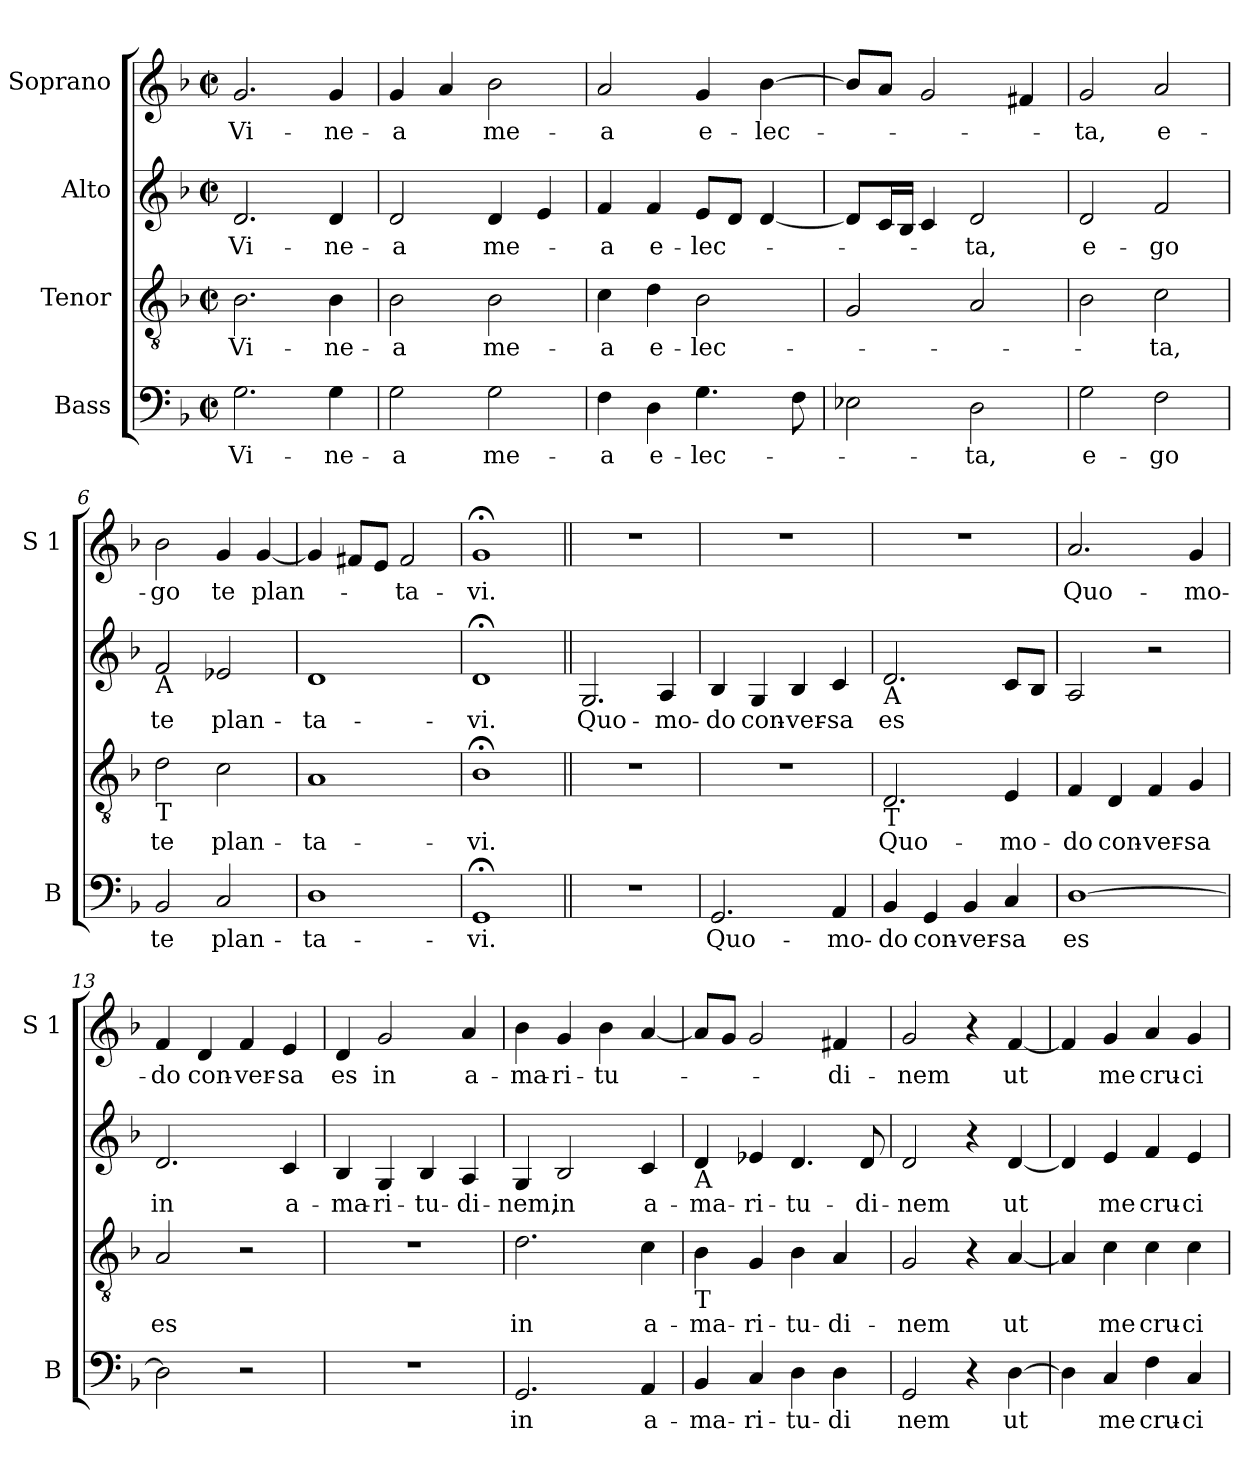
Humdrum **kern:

**kern	**text	**kern	**text	**kern	**text	**kern	**text
*part4	*part4	*part3	*part3	*part2	*part2	*part1	*part1
*staff4	*staff4	*staff3	*staff3	*staff2	*staff2	*staff1	*staff1
*I"Bass	*	*I"Tenor	*	*I"Alto	*	*I"Soprano	*
*I'B	*	*	*	*	*	*I'S 1	*
*clefF4	*	*clefGv2	*	*clefG2	*	*clefG2	*
*k[b-]	*	*k[b-]	*	*k[b-]	*	*k[b-]	*
*F:	*	*F:	*	*F:	*	*F:	*
*M2/2	*	*M2/2	*	*M2/2	*	*M2/2	*
*met(c|)	*	*met(c|)	*	*met(c|)	*	*met(c|)	*
=1	=1	=1	=1	=1	=1	=1	=1
!	!LO:LY:b	!	!LO:LY:b	!	!LO:LY:b	!	!LO:LY:b
2.G\	Vi-	2.B-\	Vi-	2.d/	Vi-	2.g/	Vi-
!	!LO:LY:b	!	!LO:LY:b	!	!LO:LY:b	!	!LO:LY:b
4G\	-ne-	4B-\	-ne-	4d/	-ne-	4g/	-ne-
=2	=2	=2	=2	=2	=2	=2	=2
!	!LO:LY:b	!	!LO:LY:b	!	!LO:LY:b	!	!LO:LY:b
2G\	-a	2B-\	-a	2d/	-a	4g/	-a
.	.	.	.	.	.	4a/	.
!	!LO:LY:b	!	!LO:LY:b	!	!LO:LY:b	!	!LO:LY:b
2G\	me-	2B-\	me-	4d/	me-	2b-\	me-
.	.	.	.	4e/	.	.	.
=3	=3	=3	=3	=3	=3	=3	=3
!	!LO:LY:b	!	!LO:LY:b	!	!LO:LY:b	!	!LO:LY:b
4F\	-a	4c\	-a	4f/	-a	2a/	-a
!	!LO:LY:b	!	!LO:LY:b	!	!LO:LY:b	!	!
4D\	e-	4d\	e-	4f/	e-	.	.
!	!LO:LY:b	!	!LO:LY:b	!	!LO:LY:b	!	!LO:LY:b
4.G\	-lec-	2B-\	-lec-	8e/L	-lec-	4g/	e-
.	.	.	.	8d/J	.	.	.
!	!	!	!	!	!	!	!LO:LY:b
.	.	.	.	[4d/	.	[4b-\	-lec-
8F\	.	.	.	.	.	.	.
=4	=4	=4	=4	=4	=4	=4	=4
2E-X\	.	2G/	.	8d/L]	.	8b-/L]	.
.	.	.	.	16c/L	.	8a/J	.
.	.	.	.	16B-/JJ	.	.	.
.	.	.	.	4c/	.	2g/	.
!	!LO:LY:b	!	!	!	!LO:LY:b	!	!
2D\	-ta,	2A/	.	2d/	-ta,	.	.
.	.	.	.	.	.	4f#X/	.
=5	=5	=5	=5	=5	=5	=5	=5
!	!LO:LY:b	!	!	!	!LO:LY:b	!	!LO:LY:b
2G\	e-	2B-\	.	2d/	e-	2g/	-ta,
!	!LO:LY:b	!	!LO:LY:b	!	!LO:LY:b	!	!LO:LY:b
2F\	-go	2c\	-ta,	2f/	-go	2a/	e-
!!LO:LB:g=z
=6	=6	=6	=6	=6	=6	=6	=6
!	!	!	!	!LO:TX:b:t=A	!	!	!
!	!	!LO:TX:b:t=T	!	!	!	!	!
!	!LO:LY:b	!	!LO:LY:b	!	!LO:LY:b	!	!LO:LY:b
2BB-/	te	2d\	te	2f/	te	2b-\	-go
!	!LO:LY:b	!	!LO:LY:b	!	!LO:LY:b	!	!LO:LY:b
2C/	plan-	2c\	plan-	2e-X/	plan-	4g/	te
!	!	!	!	!	!	!	!LO:LY:b
.	.	.	.	.	.	[4g/	plan-
=7	=7	=7	=7	=7	=7	=7	=7
!	!LO:LY:b	!	!LO:LY:b	!	!LO:LY:b	!	!
1D	-ta-	1A	-ta-	1d	-ta-	4g/]	.
.	.	.	.	.	.	8f#X/L	.
.	.	.	.	.	.	8e/J	.
!	!	!	!	!	!	!	!LO:LY:b
.	.	.	.	.	.	2f#/	-ta-
=8	=8	=8	=8	=8	=8	=8	=8
!	!LO:LY:b	!	!LO:LY:b	!	!LO:LY:b	!	!LO:LY:b
1GG;<	-vi.	1B-;<	-vi.	1d;<	-vi.	1g;<	-vi.
=9||	=9||	=9||	=9||	=9||	=9||	=9||	=9||
!	!	!	!	!	!LO:LY:b	!	!
1r	.	1r	.	2.G/	Quo-	1r	.
!	!	!	!	!	!LO:LY:b	!	!
.	.	.	.	4A/	-mo-	.	.
=10	=10	=10	=10	=10	=10	=10	=10
!	!LO:LY:b	!	!	!	!LO:LY:b	!	!
2.GG/	Quo-	1r	.	4B-/	-do	1r	.
!	!	!	!	!	!LO:LY:b	!	!
.	.	.	.	4G/	con-	.	.
!	!	!	!	!	!LO:LY:b	!	!
.	.	.	.	4B-/	-ver-	.	.
!	!LO:LY:b	!	!	!	!LO:LY:b	!	!
4AA/	-mo-	.	.	4c/	-sa	.	.
!!LO:LB:g=z
=11	=11	=11	=11	=11	=11	=11	=11
!	!	!	!	!LO:TX:b:t=A	!	!	!
!	!	!LO:TX:b:t=T	!	!	!	!	!
!	!LO:LY:b	!	!LO:LY:b	!	!LO:LY:b	!	!
4BB-/	-do	2.D/	Quo-	2.d/	es	1r	.
!	!LO:LY:b	!	!	!	!	!	!
4GG/	con-	.	.	.	.	.	.
!	!LO:LY:b	!	!	!	!	!	!
4BB-/	-ver-	.	.	.	.	.	.
!	!LO:LY:b	!	!LO:LY:b	!	!	!	!
4C/	-sa	4E/	-mo-	8c/L	.	.	.
.	.	.	.	8B-/J	.	.	.
=12	=12	=12	=12	=12	=12	=12	=12
!	!LO:LY:b	!	!LO:LY:b	!	!	!	!LO:LY:b
[1D	es	4F/	-do	2A/	.	2.a/	Quo-
!	!	!	!LO:LY:b	!	!	!	!
.	.	4D/	con-	.	.	.	.
!	!	!	!LO:LY:b	!	!	!	!
.	.	4F/	-ver-	2r	.	.	.
!	!	!	!LO:LY:b	!	!	!	!LO:LY:b
.	.	4G/	-sa	.	.	4g/	-mo-
=13	=13	=13	=13	=13	=13	=13	=13
!	!	!	!LO:LY:b	!	!LO:LY:b	!	!LO:LY:b
2D\]	.	2A/	es	2.d/	in	4f/	-do
!	!	!	!	!	!	!	!LO:LY:b
.	.	.	.	.	.	4d/	con-
!	!	!	!	!	!	!	!LO:LY:b
2r	.	2r	.	.	.	4f/	-ver-
!	!	!	!	!	!LO:LY:b	!	!LO:LY:b
.	.	.	.	4c/	a-	4e/	-sa
=14	=14	=14	=14	=14	=14	=14	=14
!	!	!	!	!	!LO:LY:b	!	!LO:LY:b
1r	.	1r	.	4B-/	-ma-	4d/	es
!	!	!	!	!	!LO:LY:b	!	!LO:LY:b
.	.	.	.	4G/	-ri-	2g/	in
!	!	!	!	!	!LO:LY:b	!	!
.	.	.	.	4B-/	-tu-	.	.
!	!	!	!	!	!LO:LY:b	!	!LO:LY:b
.	.	.	.	4A/	-di-	4a/	a-
=15	=15	=15	=15	=15	=15	=15	=15
!	!LO:LY:b	!	!LO:LY:b	!	!LO:LY:b	!	!LO:LY:b
2.GG/	in	2.d\	in	4G/	-nem,	4b-\	-ma-
!	!	!	!	!	!LO:LY:b	!	!LO:LY:b
.	.	.	.	2B-/	in	4g/	-ri-
!	!	!	!	!	!	!	!LO:LY:b
.	.	.	.	.	.	4b-\	-tu-
!	!LO:LY:b	!	!LO:LY:b	!	!LO:LY:b	!	!
4AA/	a-	4c\	a-	4c/	a-	[4a/	.
!!LO:PB:g=z
=16	=16	=16	=16	=16	=16	=16	=16
!	!	!	!	!LO:TX:b:t=A	!	!	!
!	!	!LO:TX:b:t=T	!	!	!	!	!
!	!LO:LY:b	!	!LO:LY:b	!	!LO:LY:b	!	!
4BB-/	-ma-	4B-\	-ma-	4d/	-ma-	8a/L]	.
.	.	.	.	.	.	8g/J	.
!	!LO:LY:b	!	!LO:LY:b	!	!LO:LY:b	!	!
4C/	-ri-	4G/	-ri-	4e-X/	-ri-	2g/	.
!	!LO:LY:b	!	!LO:LY:b	!	!LO:LY:b	!	!
4D\	-tu-	4B-\	-tu-	4.d/	-tu-	.	.
!	!LO:LY:b	!	!LO:LY:b	!	!	!	!LO:LY:b
4D\	-di	4A/	-di-	.	.	4f#X/	-di-
!	!	!	!	!	!LO:LY:b	!	!
.	.	.	.	8d/	-di-	.	.
=17	=17	=17	=17	=17	=17	=17	=17
!	!LO:LY:b	!	!LO:LY:b	!	!LO:LY:b	!	!LO:LY:b
2GG/	nem	2G/	-nem	2d/	-nem	2g/	-nem
4r	.	4r	.	4r	.	4r	.
!	!LO:LY:b	!	!LO:LY:b	!	!LO:LY:b	!	!LO:LY:b
[4D\	ut	[4A/	ut	[4d/	ut	[4f/	ut
=18	=18	=18	=18	=18	=18	=18	=18
4D\]	.	4A/]	.	4d/]	.	4f/]	.
!	!LO:LY:b	!	!LO:LY:b	!	!LO:LY:b	!	!LO:LY:b
4C/	me	4c\	me	4e/	me	4g/	me
!	!LO:LY:b	!	!LO:LY:b	!	!LO:LY:b	!	!LO:LY:b
4F\	cru-	4c\	cru-	4f/	cru-	4a/	cru-
!	!LO:LY:b	!	!LO:LY:b	!	!LO:LY:b	!	!LO:LY:b
4C/	-ci-	4c\	-ci-	4e/	-ci-	4g/	-ci-
=	=	=	=	=	=	=	=
*-	*-	*-	*-	*-	*-	*-	*-
